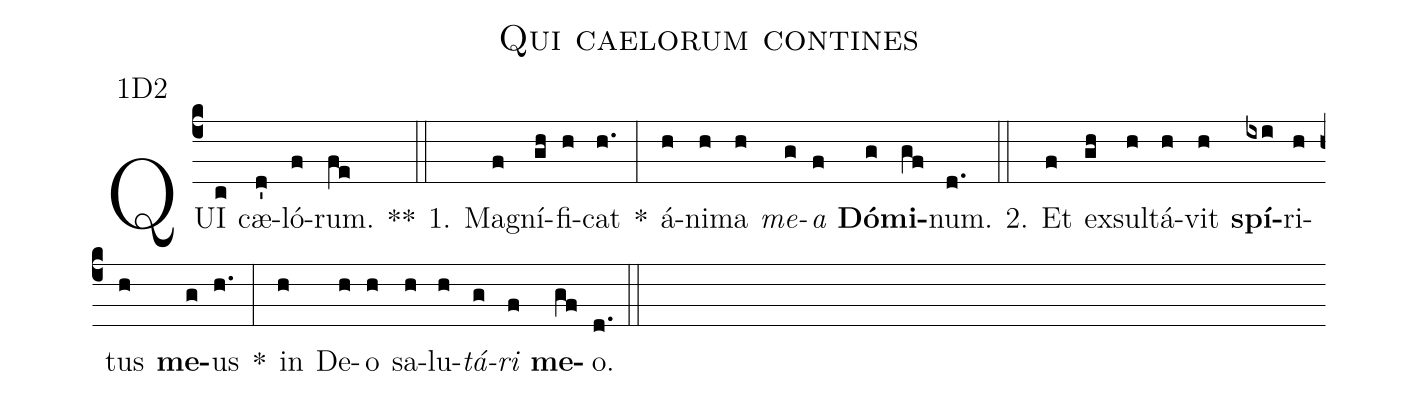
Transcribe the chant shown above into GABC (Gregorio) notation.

name:Qui caelorum contines;
office-part:Antiphona;
mode:1;
annotation:1D2;
%%
(c4) QUI(c) cæ(d')ló(f)rum.(fe) **(::)
1. Ma(f)gní(gh)fi(h)cat(h.) *(:) á(h)ni(h)ma(h) <i>me</i>(g)<i>a</i>(f) <b>Dó</b>(g)<b>mi</b>(gf)num.(d.) (::)
2. Et(f) ex(gh)sul(h)tá(h)vit(h) <b>spí</b>(ixi)ri(h)tus(h) <b>me</b>(g)us(h.) *(:) in(h) De(h)o(h) sa(h)lu(h)<i>tá</i>(g)<i>ri</i>(f) <b>me</b>(gf)o.(d.) (::)
